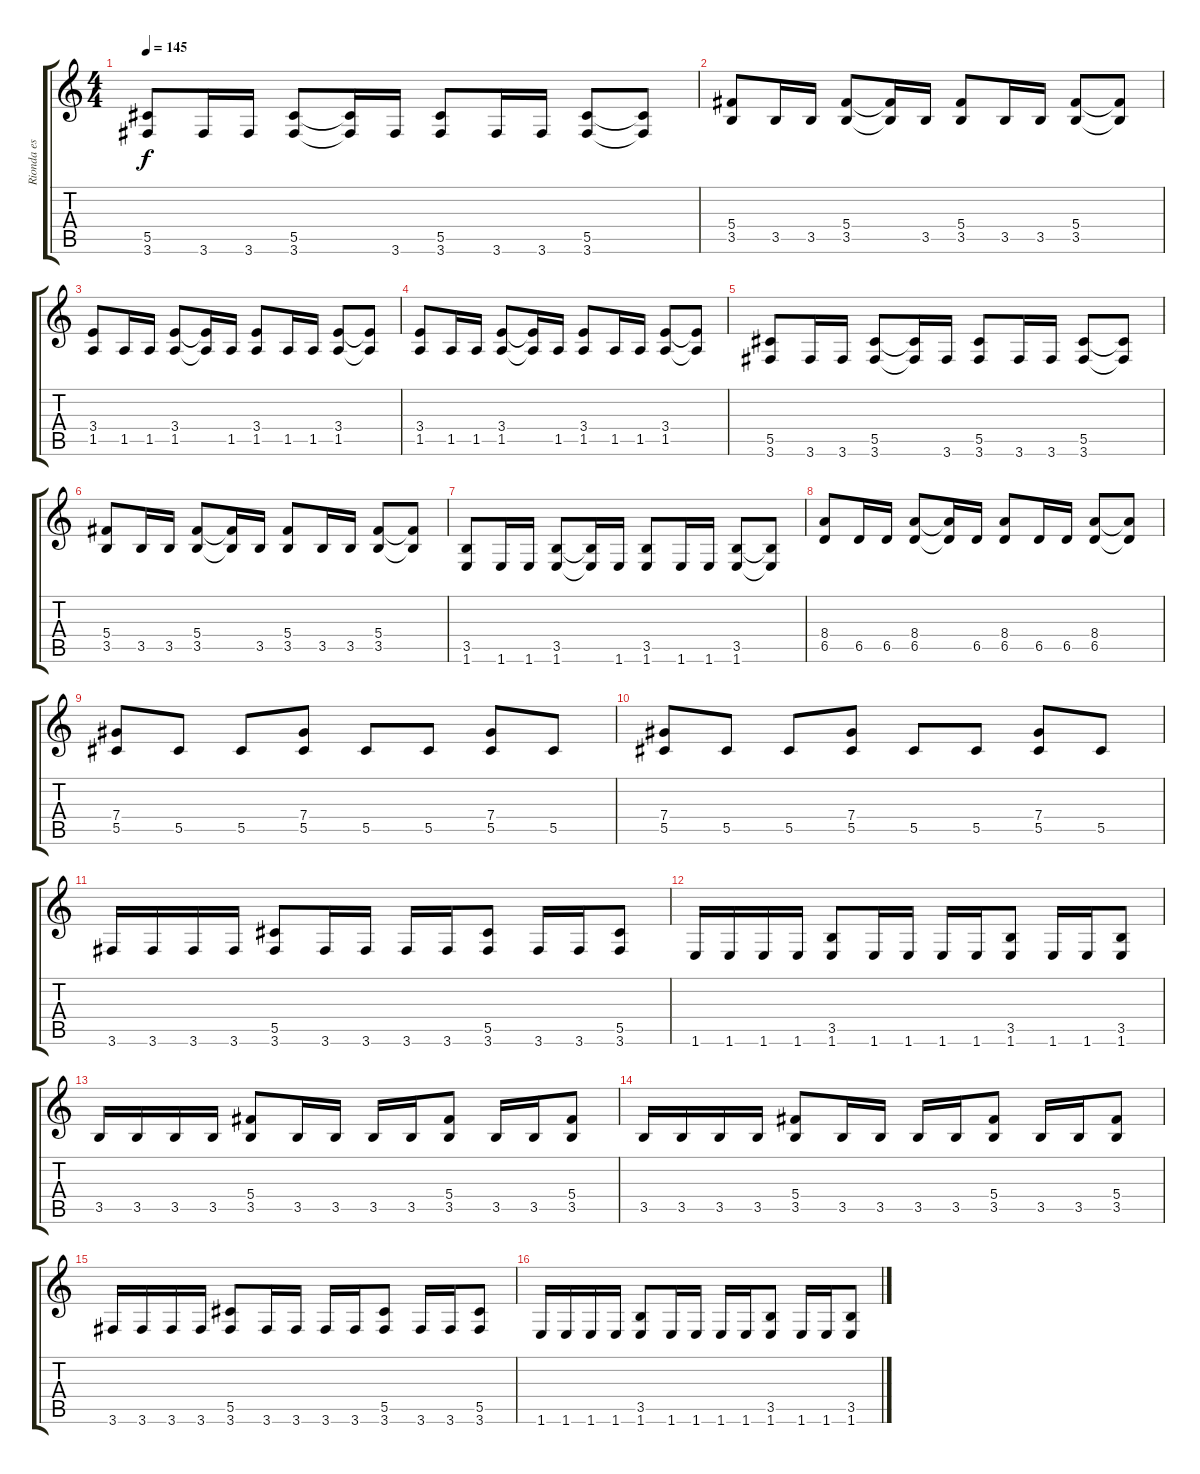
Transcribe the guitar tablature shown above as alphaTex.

\track ("Rionda es feo" "Rionda es ") {instrument distortionguitar}
\staff {score tabs}
\tuning (Eb4 Bb3 Gb3 Db3 Ab2 Eb2) {hide}
\ts (4 4)
\tempo 145
\clef g2
\ks c
(5.5 3.6).8{dy f} 3.6.16 3.6.16 (5.5 3.6).8 (5.5{t} 3.6{t}).16 3.6.16 (5.5 3.6).8 3.6.16 3.6.16 (5.5 3.6).8 (5.5{t} 3.6{t}).8 |
(5.4 3.5).8 3.5.16 3.5.16 (5.4 3.5).8 (5.4{t} 3.5{t}).16 3.5.16 (5.4 3.5).8 3.5.16 3.5.16 (5.4 3.5).8 (5.4{t} 3.5{t}).8 |
(3.4 1.5).8 1.5.16 1.5.16 (3.4 1.5).8 (3.4{t} 1.5{t}).16 1.5.16 (3.4 1.5).8 1.5.16 1.5.16 (3.4 1.5).8 (3.4{t} 1.5{t}).8 |
(3.4 1.5).8 1.5.16 1.5.16 (3.4 1.5).8 (3.4{t} 1.5{t}).16 1.5.16 (3.4 1.5).8 1.5.16 1.5.16 (3.4 1.5).8 (3.4{t} 1.5{t}).8 |
(5.5 3.6).8 3.6.16 3.6.16 (5.5 3.6).8 (5.5{t} 3.6{t}).16 3.6.16 (5.5 3.6).8 3.6.16 3.6.16 (5.5 3.6).8 (5.5{t} 3.6{t}).8 |
(5.4 3.5).8 3.5.16 3.5.16 (5.4 3.5).8 (5.4{t} 3.5{t}).16 3.5.16 (5.4 3.5).8 3.5.16 3.5.16 (5.4 3.5).8 (5.4{t} 3.5{t}).8 |
(3.5 1.6).8 1.6.16 1.6.16 (3.5 1.6).8 (3.5{t} 1.6{t}).16 1.6.16 (3.5 1.6).8 1.6.16 1.6.16 (3.5 1.6).8 (3.5{t} 1.6{t}).8 |
(8.4 6.5).8 6.5.16 6.5.16 (8.4 6.5).8 (8.4{t} 6.5{t}).16 6.5.16 (8.4 6.5).8 6.5.16 6.5.16 (8.4 6.5).8 (8.4{t} 6.5{t}).8 |
(7.4 5.5).8 5.5.8 5.5.8 (7.4 5.5).8 5.5.8 5.5.8 (7.4 5.5).8 5.5.8 |
(7.4 5.5).8 5.5.8 5.5.8 (7.4 5.5).8 5.5.8 5.5.8 (7.4 5.5).8 5.5.8 |
3.6.16 3.6.16 3.6.16 3.6.16 (5.5 3.6).8 3.6.16 3.6.16 3.6.16 3.6.16 (5.5 3.6).8 3.6.16 3.6.16 (5.5 3.6).8 |
1.6.16 1.6.16 1.6.16 1.6.16 (3.5 1.6).8 1.6.16 1.6.16 1.6.16 1.6.16 (3.5 1.6).8 1.6.16 1.6.16 (3.5 1.6).8 |
3.5.16 3.5.16 3.5.16 3.5.16 (5.4 3.5).8 3.5.16 3.5.16 3.5.16 3.5.16 (5.4 3.5).8 3.5.16 3.5.16 (5.4 3.5).8 |
3.5.16 3.5.16 3.5.16 3.5.16 (5.4 3.5).8 3.5.16 3.5.16 3.5.16 3.5.16 (5.4 3.5).8 3.5.16 3.5.16 (5.4 3.5).8 |
3.6.16 3.6.16 3.6.16 3.6.16 (5.5 3.6).8 3.6.16 3.6.16 3.6.16 3.6.16 (5.5 3.6).8 3.6.16 3.6.16 (5.5 3.6).8 |
1.6.16 1.6.16 1.6.16 1.6.16 (3.5 1.6).8 1.6.16 1.6.16 1.6.16 1.6.16 (3.5 1.6).8 1.6.16 1.6.16 (3.5 1.6).8
